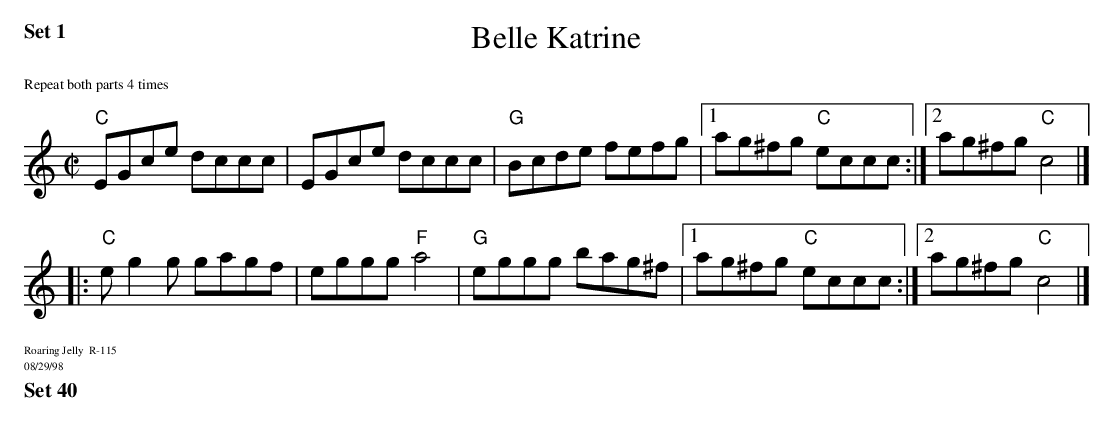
X:1
T: Belle Katrine
M: C|
K: C
%%textfont       Times-Roman 9.0
%%text Repeat both parts 4 times
%%vskip 4pt
%%textfont       Times-Roman 7.0
"C"EGce dccc| EGce dccc| "G"Bcde fefg |1 ag^fg "C"eccc :|2 ag^fg "C"c4 |]
|:"C"eg2g gagf| eggg "F"a4| "G"eggg bag^f |1 ag^fg "C"eccc :|2 ag^fg "C"c4 |]
%%text Roaring Jelly  R-115
%%text 08/29/98


$SmallLMargin
$SmallRMargin
